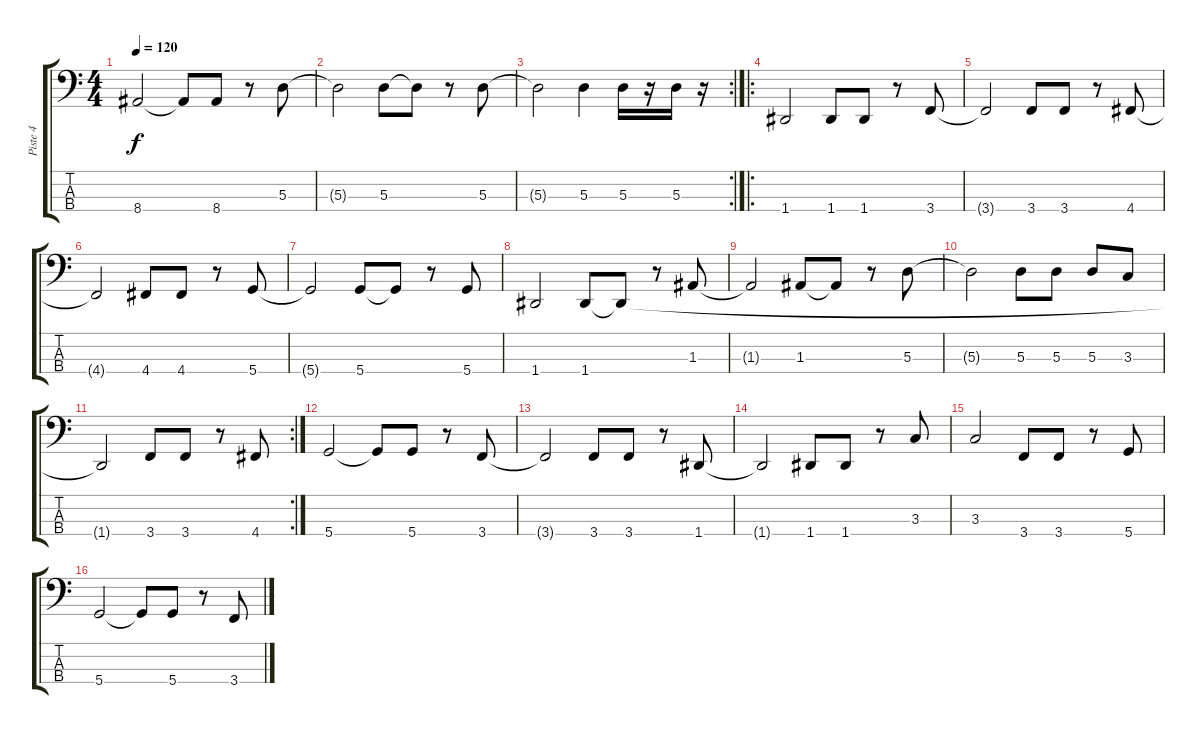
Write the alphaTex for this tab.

\track ("Piste 4" "Piste 4") {instrument fretlessbass}
\staff {score tabs}
\tuning (G2 D2 A1 D1) {hide}
\ts (4 4)
\tempo 120
\clef f4
\ks c
8.4.2{dy f} 8.4{t}.8 8.4.8 r.8 5.3.8 |
5.3{t}.2 5.3.8 5.3{t}.8 r.8 5.3.8 |
\rc 2
5.3{t}.2 5.3.4 5.3.16 r.16 5.3.16 r.16 |
\ro
1.4.2 1.4.8 1.4.8 r.8 3.4.8 |
3.4{t}.2 3.4.8 3.4.8 r.8 4.4.8 |
4.4{t}.2 4.4.8 4.4.8 r.8 5.4.8 |
5.4{t}.2 5.4.8 5.4{t}.8 r.8 5.4.8 |
1.4.2 1.4.8 1.4{t}.8 r.8 1.3.8 |
1.3{t}.2 1.3.8 1.3{t}.8 r.8 5.3.8 |
5.3{t}.2 5.3.8 5.3.8 5.3.8 3.3.8 |
\rc 2
1.4{t}.2 3.4.8 3.4.8 r.8 4.4.8 |
5.4.2 5.4{t}.8 5.4.8 r.8 3.4.8 |
3.4{t}.2 3.4.8 3.4.8 r.8 1.4.8 |
1.4{t}.2 1.4.8 1.4.8 r.8 3.3.8 |
3.3.2 3.4.8 3.4.8 r.8 5.4.8 |
5.4.2 5.4{t}.8 5.4.8 r.8 3.4.8
